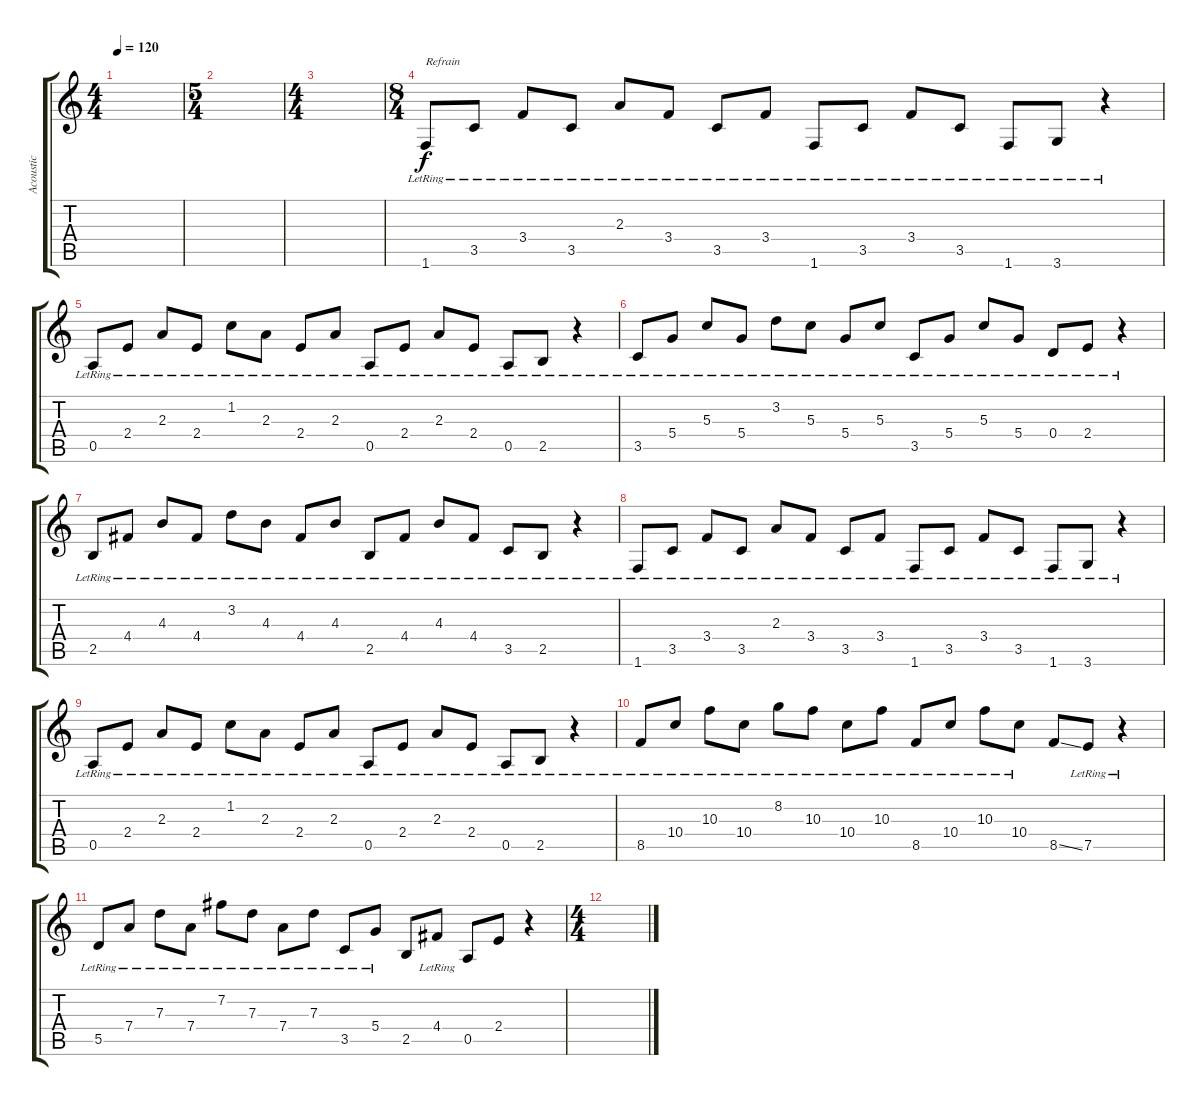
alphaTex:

\track ("Acoustic" "Acoustic") {instrument acousticguitarsteel}
\staff {score tabs}
\tuning (E4 B3 G3 D3 A2 E2) {hide}
\ts (4 4)
\tempo 120
\clef g2
\ks c
|
\ts (5 4)
|
\ts (4 4)
|
\ts (8 4)
1.6{lr}.8{txt "Refrain"} 3.5{lr}.8 3.4{lr}.8 3.5{lr}.8 2.3{lr}.8 3.4{lr}.8 3.5{lr}.8 3.4{lr}.8 1.6{lr}.8 3.5{lr}.8 3.4{lr}.8 3.5{lr}.8 1.6{lr}.8 3.6{lr}.8 r.4 |
0.5{lr}.8 2.4{lr}.8 2.3{lr}.8 2.4{lr}.8 1.2{lr}.8 2.3{lr}.8 2.4{lr}.8 2.3{lr}.8 0.5{lr}.8 2.4{lr}.8 2.3{lr}.8 2.4{lr}.8 0.5{lr}.8 2.5{lr}.8 r.4 |
3.5{lr}.8 5.4{lr}.8 5.3{lr}.8 5.4{lr}.8 3.2{lr}.8 5.3{lr}.8 5.4{lr}.8 5.3{lr}.8 3.5{lr}.8 5.4{lr}.8 5.3{lr}.8 5.4{lr}.8 0.4{lr}.8 2.4{lr}.8 r.4 |
2.5{lr}.8 4.4{lr}.8 4.3{lr}.8 4.4{lr}.8 3.2{lr}.8 4.3{lr}.8 4.4{lr}.8 4.3{lr}.8 2.5{lr}.8 4.4{lr}.8 4.3{lr}.8 4.4{lr}.8 3.5{lr}.8 2.5{lr}.8 r.4 |
1.6{lr}.8 3.5{lr}.8 3.4{lr}.8 3.5{lr}.8 2.3{lr}.8 3.4{lr}.8 3.5{lr}.8 3.4{lr}.8 1.6{lr}.8 3.5{lr}.8 3.4{lr}.8 3.5{lr}.8 1.6{lr}.8 3.6{lr}.8 r.4 |
0.5{lr}.8 2.4{lr}.8 2.3{lr}.8 2.4{lr}.8 1.2{lr}.8 2.3{lr}.8 2.4{lr}.8 2.3{lr}.8 0.5{lr}.8 2.4{lr}.8 2.3{lr}.8 2.4{lr}.8 0.5{lr}.8 2.5{lr}.8 r.4 |
8.5{lr}.8 10.4{lr}.8 10.3{lr}.8 10.4{lr}.8 8.2{lr}.8 10.3{lr}.8 10.4{lr}.8 10.3{lr}.8 8.5{lr}.8 10.4{lr}.8 10.3{lr}.8 10.4{lr}.8 8.5{ss}.8 7.5{lr}.8 r.4 |
5.5{lr}.8 7.4{lr}.8 7.3{lr}.8 7.4{lr}.8 7.2{lr}.8 7.3{lr}.8 7.4{lr}.8 7.3{lr}.8 3.5{lr}.8 5.4{lr}.8 2.5.8 4.4{lr}.8 0.5.8 2.4.8 r.4 |
\ts (4 4)
